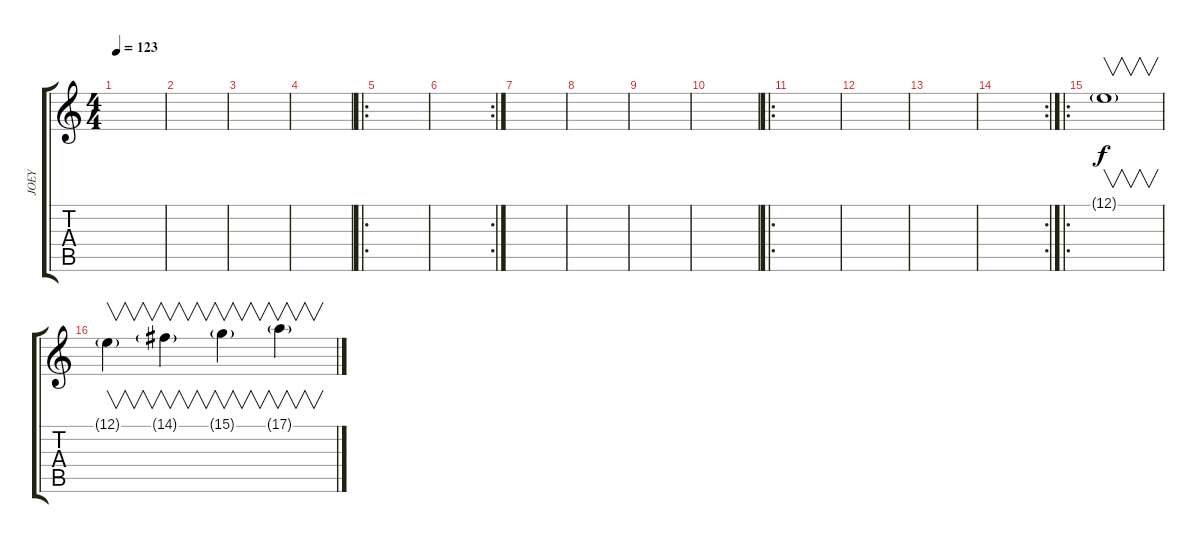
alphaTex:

\track ("JOEY" "JOEY") {instrument lead2sawtooth}
\staff {score tabs}
\tuning (E4 B3 G3 D3 A2 E2) {hide}
\ts (4 4)
\tempo 123
\clef g2
\ks c
|
|
|
|
\ro
|
\rc 2
|
|
|
|
|
\ro
|
|
|
\rc 2
|
\ro
12.1{g}.1{v} |
12.1{g}.4{v} 14.1{g}.4{v} 15.1{g}.4{v} 17.1{g}.4{v}
